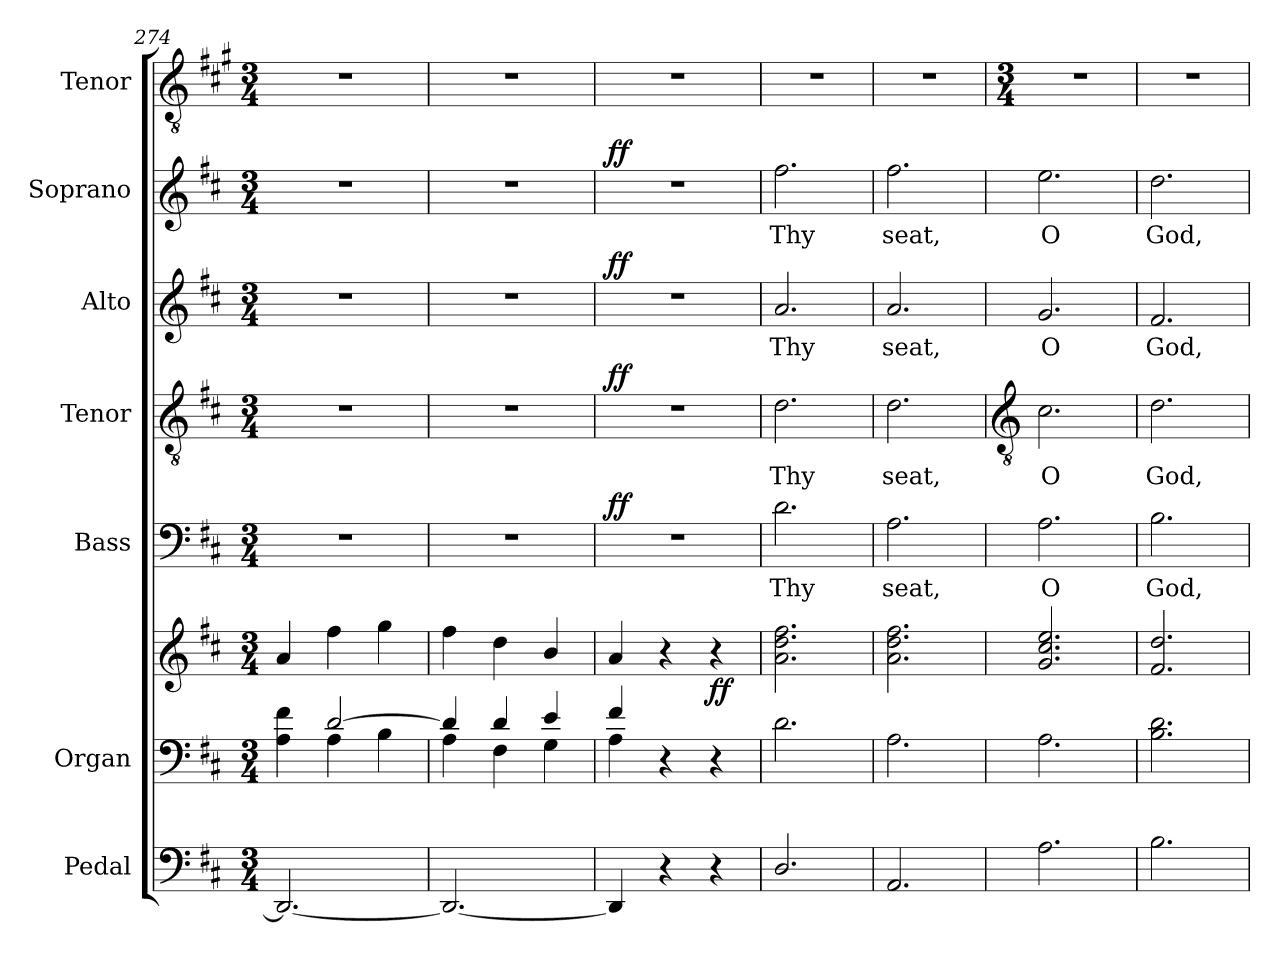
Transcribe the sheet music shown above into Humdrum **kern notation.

**kern	**kern	**kern	**dynam	**kern	**text	**dynam	**kern	**text	**dynam	**kern	**text	**dynam	**kern	**text	**dynam	**kern
*part7	*part6	*part6	*part6	*part5	*part5	*part5	*part4	*part4	*part4	*part3	*part3	*part3	*part2	*part2	*part2	*part1
*staff8	*staff7	*staff6	*staff6/7	*staff5	*staff5	*staff5	*staff4	*staff4	*staff4	*staff3	*staff3	*staff3	*staff2	*staff2	*staff2	*staff1
*I"Pedal	*I"Organ	*	*	*I"Bass	*	*	*I"Tenor	*	*	*I"Alto	*	*	*I"Soprano	*	*	*I"Tenor
*	*	*	*	*I'B	*	*	*I'T	*	*	*I'A	*	*	*I'S	*	*	*I'T
*clefF4	*clefF4	*clefG2	*	*clefF4	*	*	*clefGv2	*	*	*clefG2	*	*	*clefG2	*	*	*clefGv2
*k[f#c#]	*k[f#c#]	*k[f#c#]	*	*k[f#c#]	*	*	*k[f#c#]	*	*	*k[f#c#]	*	*	*k[f#c#]	*	*	*k[f#c#g#]
*D:	*D:	*D:	*	*D:	*	*	*D:	*	*	*D:	*	*	*D:	*	*	*A:
*M3/4	*M3/4	*M3/4	*	*M3/4	*	*	*M3/4	*	*	*M3/4	*	*	*M3/4	*	*	*M3/4
=274	=274	=274	=274	=274	=274	=274	=274	=274	=274	=274	=274	=274	=274	=274	=274	=274
*	*^	*	*	*	*	*	*	*	*	*	*	*	*	*	*	*
!	!	!	!	!	!LO:N:vis=1	!	!	!LO:N:vis=1	!	!	!LO:N:vis=1	!	!	!LO:N:vis=1	!	!	!
2.DD_	4ryy	4A\ 4f#\	4a	.	2.r	.	.	2.r	.	.	2.r	.	.	2.r	.	.	2.r
.	[2d/	4A\	4ff#	.	.	.	.	.	.	.	.	.	.	.	.	.	.
.	.	4B\	4gg	.	.	.	.	.	.	.	.	.	.	.	.	.	.
=275	=275	=275	=275	=275	=275	=275	=275	=275	=275	=275	=275	=275	=275	=275	=275	=275	=275
!	!	!	!	!	!LO:N:vis=1	!	!	!LO:N:vis=1	!	!	!LO:N:vis=1	!	!	!LO:N:vis=1	!	!	!
2.DD_	4d/]	4A\	4ff#	.	2.r	.	.	2.r	.	.	2.r	.	.	2.r	.	.	2.r
.	4d/	4F#\	4dd	.	.	.	.	.	.	.	.	.	.	.	.	.	.
.	4e/	4G\	4b/	.	.	.	.	.	.	.	.	.	.	.	.	.	.
=276	=276	=276	=276	=276	=276	=276	=276	=276	=276	=276	=276	=276	=276	=276	=276	=276	=276
!	!	!	!	!	!LO:N:vis=1	!	!LO:DY:b	!LO:N:vis=1	!	!LO:DY:b	!LO:N:vis=1	!	!LO:DY:b	!LO:N:vis=1	!	!LO:DY:b	!
4DD]	4f#/	4A\	4a	.	2.r	.	ff	2.r	.	ff	2.r	.	ff	2.r	.	ff	2.r
4r	4ryy	4r	4r	.	.	.	.	.	.	.	.	.	.	.	.	.	.
!	!	!	!	!LO:DY:b	!	!	!	!	!	!	!	!	!	!	!	!	!
4r	4ryy	4r	4r	ff	.	.	.	.	.	.	.	.	.	.	.	.	.
=277	=277	=277	=277	=277	=277	=277	=277	=277	=277	=277	=277	=277	=277	=277	=277	=277	=277
!	!LO:N:vis=1	!	!	!	!	!LO:LY:b	!	!	!LO:LY:b	!	!	!LO:LY:b	!	!	!LO:LY:b	!	!
2.D/	2.ryy	2.d\	2.a 2.dd 2.ff#	.	2.d	Thy	.	2.d	Thy	.	2.a	Thy	.	2.ff#	Thy	.	2.r
=278	=278	=278	=278	=278	=278	=278	=278	=278	=278	=278	=278	=278	=278	=278	=278	=278	=278
!	!LO:N:vis=1	!	!	!	!	!LO:LY:b	!	!	!LO:LY:b	!	!	!LO:LY:b	!	!	!LO:LY:b	!	!
2.AA	2.ryy	2.A\	2.a 2.dd 2.ff#	.	2.A	seat,	.	2.d	seat,	.	2.a	seat,	.	2.ff#	seat,	.	2.r
!!LO:LB:g=z
=279	=279	=279	=279	=279	=279	=279	=279	=279	=279	=279	=279	=279	=279	=279	=279	=279	=279
*	*	*	*	*	*	*	*	*clefGv2	*	*	*	*	*	*	*	*	*
*	*	*	*	*	*	*	*	*	*	*	*	*	*	*	*	*	*M3/4
*	*	*	*^	*	*	*	*	*	*	*	*	*	*	*	*	*	*
!	!LO:N:vis=1	!	!	!LO:N:vis=1	!	!	!LO:LY:b	!	!	!LO:LY:b	!	!	!LO:LY:b	!	!	!LO:LY:b	!	!
2.A	2.ryy	2.A\	2.g 2.cc# 2.ee	2.ryy	.	2.A	O	.	2.c#	O	.	2.g	O	.	2.ee	O	.	2.r
=280	=280	=280	=280	=280	=280	=280	=280	=280	=280	=280	=280	=280	=280	=280	=280	=280	=280	=280
!	!LO:N:vis=1	!	!	!LO:N:vis=1	!	!	!LO:LY:b	!	!	!LO:LY:b	!	!	!LO:LY:b	!	!	!LO:LY:b	!	!
2.B	2.ryy	2.B\ 2.d\	2.f# 2.dd	2.ryy	.	2.B	God,	.	2.d	God,	.	2.f#	God,	.	2.dd	God,	.	2.r
*	*v	*v	*	*	*	*	*	*	*	*	*	*	*	*	*	*	*	*
*	*	*v	*v	*	*	*	*	*	*	*	*	*	*	*	*	*	*
=	=	=	=	=	=	=	=	=	=	=	=	=	=	=	=	=
*-	*-	*-	*-	*-	*-	*-	*-	*-	*-	*-	*-	*-	*-	*-	*-	*-
